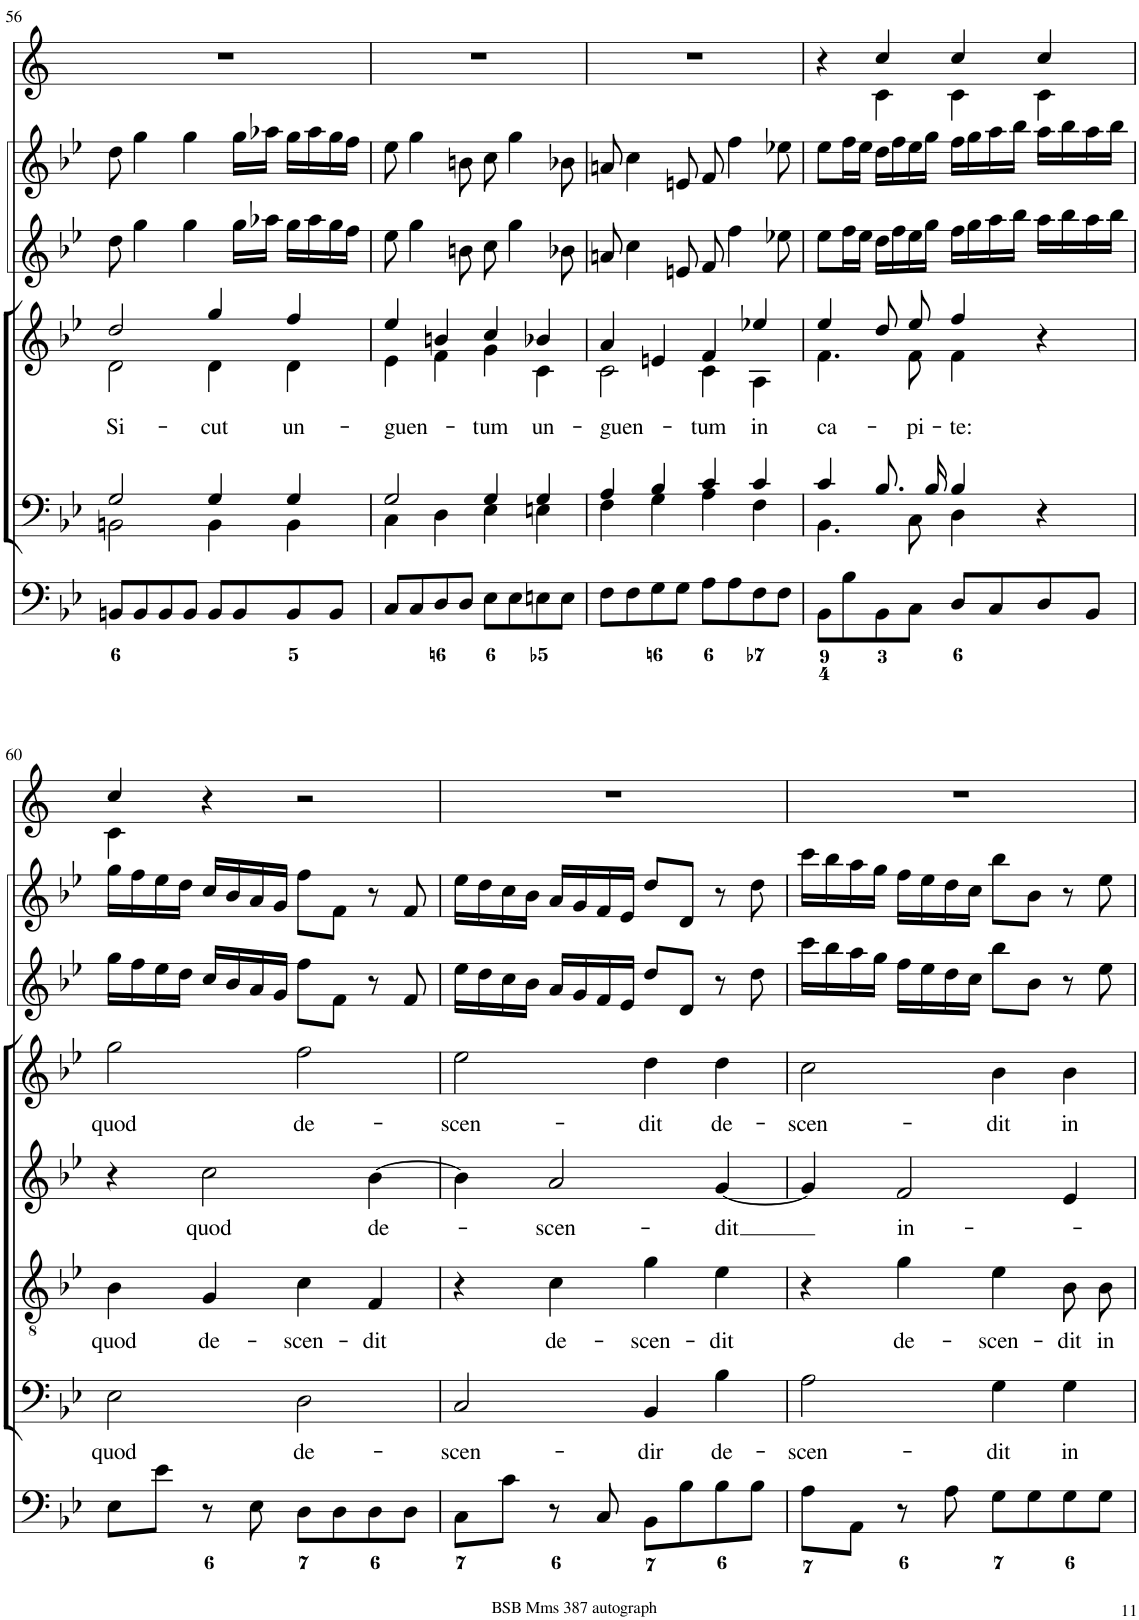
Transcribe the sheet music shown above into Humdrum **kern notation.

**kern	**kern	**text	**kern	**text	**kern	**text	**kern	**text	**kern	**kern	**kern
*part8	*part7	*part7	*part6	*part6	*part5	*part5	*part4	*part4	*part3	*part2	*part1
*staff8	*staff7	*staff7	*staff6	*staff6	*staff5	*staff5	*staff4	*staff4	*staff3	*staff2	*staff1
*I"Organ	*I"Voice	*	*I"Tenor	*	*I"Alto	*	*I"Voice	*	*I"Violin	*I"Violini	*I"Clarini in B[b]
*	*	*	*	*	*	*	*	*	*I'Vln	*I'Vln	*
!!LO:PB:g=z
*clefF4	*clefF4	*	*clefGv2	*	*clefG2	*	*clefG2	*	*clefG2	*clefG2	*clefG2
*	*	*	*	*	*	*	*	*	*	*	*Trd1c2
*k[b-e-]	*k[b-e-]	*	*k[b-e-]	*	*k[b-e-]	*	*k[b-e-]	*	*k[b-e-]	*k[b-e-]	*k[]
*M4/4	*M4/4	*	*M4/4	*	*M4/4	*	*M4/4	*	*M4/4	*M4/4	*M4/4
*met(c)	*met(c)	*	*met(c)	*	*met(c)	*	*met(c)	*	*met(c)	*met(c)	*met(c)
=56	=56	=56	=56	=56	=56	=56	=56	=56	=56	=56	=56
*	*^	*	*	*	*	*	*	*	*	*	*
!	!	!	!	!	!	!	!	!	!LO:LY:b	!	!	!
*	*	*	*	*	*	*	*	*^	*	*	*	*
8BBn/L	2G/	2BBn\	.	1r	.	1r	.	2dd/	2d\	Si-	8dd\	8dd\	1r
8BB/	.	.	.	.	.	.	.	.	.	.	4gg\	4gg\	.
8BB/	.	.	.	.	.	.	.	.	.	.	.	.	.
8BB/J	.	.	.	.	.	.	.	.	.	.	4gg\	4gg\	.
!	!	!	!	!	!	!	!	!	!	!LO:LY:b	!	!	!
8BB/L	4G/	4BB\	.	.	.	.	.	4gg/	4d\	-cut	.	.	.
8BB/	.	.	.	.	.	.	.	.	.	.	16gg\LL	16gg\LL	.
.	.	.	.	.	.	.	.	.	.	.	16aa-X\JJ	16aa-X\JJ	.
!	!	!	!	!	!	!	!	!	!	!LO:LY:b	!	!	!
8BB/	4G/	4BB\	.	.	.	.	.	4ff/	4d\	un-	16gg\LL	16gg\LL	.
.	.	.	.	.	.	.	.	.	.	.	16aa-\	16aa-\	.
8BB/J	.	.	.	.	.	.	.	.	.	.	16gg\	16gg\	.
.	.	.	.	.	.	.	.	.	.	.	16ff\JJ	16ff\JJ	.
=57	=57	=57	=57	=57	=57	=57	=57	=57	=57	=57	=57	=57	=57
!	!	!	!	!	!	!	!	!	!	!LO:LY:b	!	!	!
8C/L	2G/	4C\	.	1r	.	1r	.	4ee-/	4e-\	-guen-	8ee-\	8ee-\	1r
8C/	.	.	.	.	.	.	.	.	.	.	4gg\	4gg\	.
8D/	.	4D\	.	.	.	.	.	4bn/	4f\	.	.	.	.
8D/J	.	.	.	.	.	.	.	.	.	.	8bn\	8bn\	.
!	!	!	!	!	!	!	!	!	!	!LO:LY:b	!	!	!
8E-\L	4G/	4E-\	.	.	.	.	.	4cc/	4g\	-tum	8cc\	8cc\	.
8E-\	.	.	.	.	.	.	.	.	.	.	4gg\	4gg\	.
!	!	!	!	!	!	!	!	!	!	!LO:LY:b	!	!	!
8En\	4G/	4En\	.	.	.	.	.	4b-X/	4c\	un-	.	.	.
8E\J	.	.	.	.	.	.	.	.	.	.	8b-X\	8b-X\	.
=58	=58	=58	=58	=58	=58	=58	=58	=58	=58	=58	=58	=58	=58
!	!	!	!	!	!	!	!	!	!	!LO:LY:b	!	!	!
8F\L	4A/	4F\	.	1r	.	1r	.	4a/	2c\	-guen-	8an/	8an/	1r
8F\	.	.	.	.	.	.	.	.	.	.	4cc\	4cc\	.
8G\	4B-/	4G\	.	.	.	.	.	4en/	.	.	.	.	.
8G\J	.	.	.	.	.	.	.	.	.	.	8en/	8en/	.
!	!	!	!	!	!	!	!	!	!	!LO:LY:b	!	!	!
8A\L	4c/	4A\	.	.	.	.	.	4f/	4c\	-tum	8f/	8f/	.
8A\	.	.	.	.	.	.	.	.	.	.	4ff\	4ff\	.
!	!	!	!	!	!	!	!	!	!	!LO:LY:b	!	!	!
8F\	4c/	4F\	.	.	.	.	.	4ee-X/	4A\	in	.	.	.
8F\J	.	.	.	.	.	.	.	.	.	.	8ee-X\	8ee-X\	.
=59	=59	=59	=59	=59	=59	=59	=59	=59	=59	=59	=59	=59	=59
!	!	!	!	!	!	!	!	!	!	!LO:LY:b	!	!	!
*	*	*	*	*	*	*	*	*	*	*	*	*	*^
8BB-\L	4c/	4.BB-\	.	1r	.	1r	.	4ee-/	4.f\	ca-	8ee-\L	8ee-\L	4r	4ryy
8B-\	.	.	.	.	.	.	.	.	.	.	16ff\L	16ff\L	.	.
.	.	.	.	.	.	.	.	.	.	.	16ee-\JJ	16ee-\JJ	.	.
8BB-\	8.B-/L	.	.	.	.	.	.	8dd/L	.	.	16dd\LL	16dd\LL	4cc/	4c\
.	.	.	.	.	.	.	.	.	.	.	16ff\	16ff\	.	.
!	!	!	!	!	!	!	!	!	!	!LO:LY:b	!	!	!	!
8C\J	.	8C\	.	.	.	.	.	8ee-/J	8f\	-pi-	16ee-\	16ee-\	.	.
.	16B-/Jk	.	.	.	.	.	.	.	.	.	16gg\JJ	16gg\JJ	.	.
!	!	!	!	!	!	!	!	!	!	!LO:LY:b	!	!	!	!
8D/L	4B-/	4D\	.	.	.	.	.	4ff/	4f\	-te:	16ff\LL	16ff\LL	4cc/	4c\
.	.	.	.	.	.	.	.	.	.	.	16gg\	16gg\	.	.
8C/	.	.	.	.	.	.	.	.	.	.	16aa\	16aa\	.	.
.	.	.	.	.	.	.	.	.	.	.	16bb-\JJ	16bb-\JJ	.	.
8D/	4r	4ryy	.	.	.	.	.	4r	4ryy	.	16aa\LL	16aa\LL	4cc/	4c\
.	.	.	.	.	.	.	.	.	.	.	16bb-\	16bb-\	.	.
8BB-/J	.	.	.	.	.	.	.	.	.	.	16aa\	16aa\	.	.
.	.	.	.	.	.	.	.	.	.	.	16bb-\JJ	16bb-\JJ	.	.
*	*v	*v	*	*	*	*	*	*v	*v	*	*	*	*	*
!!LO:LB:g=z	!!
=60	=60	=60	=60	=60	=60	=60	=60	=60	=60	=60	=60	=60
!	!	!LO:LY:b	!	!LO:LY:b	!	!	!	!LO:LY:b	!	!	!	!
8E-\L	2E-\	quod	4B-\	quod	4r	.	2gg\	quod	16gg\LL	16gg\LL	4cc/	4c\
.	.	.	.	.	.	.	.	.	16ff\	16ff\	.	.
8e-\J	.	.	.	.	.	.	.	.	16ee-\	16ee-\	.	.
.	.	.	.	.	.	.	.	.	16dd\JJ	16dd\JJ	.	.
!	!	!	!	!LO:LY:b	!	!LO:LY:b	!	!	!	!	!	!
8r	.	.	4G/	de-	2cc\	quod	.	.	16cc/LL	16cc/LL	4r	2.ryy
.	.	.	.	.	.	.	.	.	16b-/	16b-/	.	.
8E-\	.	.	.	.	.	.	.	.	16a/	16a/	.	.
.	.	.	.	.	.	.	.	.	16g/JJ	16g/JJ	.	.
!	!	!LO:LY:b	!	!LO:LY:b	!	!	!	!LO:LY:b	!	!	!	!
8D\L	2D\	de-	4c\	-scen-	.	.	2ff\	de-	8ff\L	8ff\L	2r	.
8D\	.	.	.	.	.	.	.	.	8f\J	8f\J	.	.
!	!	!	!	!LO:LY:b	!	!LO:LY:b	!	!	!	!	!	!
8D\	.	.	4F/	-dit	[4b-\	de-	.	.	8r	8r	.	.
8D\J	.	.	.	.	.	.	.	.	8f/	8f/	.	.
*	*	*	*	*	*	*	*	*	*	*	*v	*v
=61	=61	=61	=61	=61	=61	=61	=61	=61	=61	=61	=61
!	!	!LO:LY:b	!	!	!	!	!	!LO:LY:b	!	!	!
8C\L	2C/	-scen-	4r	.	4b-\]	.	2ee-\	-scen-	16ee-\LL	16ee-\LL	1r
.	.	.	.	.	.	.	.	.	16dd\	16dd\	.
8c\J	.	.	.	.	.	.	.	.	16cc\	16cc\	.
.	.	.	.	.	.	.	.	.	16b-\JJ	16b-\JJ	.
!	!	!	!	!LO:LY:b	!	!LO:LY:b	!	!	!	!	!
8r	.	.	4c\	de-	2a/	-scen-	.	.	16a/LL	16a/LL	.
.	.	.	.	.	.	.	.	.	16g/	16g/	.
8C/	.	.	.	.	.	.	.	.	16f/	16f/	.
.	.	.	.	.	.	.	.	.	16e-/JJ	16e-/JJ	.
!	!	!LO:LY:b	!	!LO:LY:b	!	!	!	!LO:LY:b	!	!	!
8BB-\L	4BB-/	-dir	4g\	-scen-	.	.	4dd\	-dit	8dd/L	8dd/L	.
8B-\	.	.	.	.	.	.	.	.	8d/J	8d/J	.
!	!	!LO:LY:b	!	!LO:LY:b	!	!LO:LY:b	!	!LO:LY:b	!	!	!
8B-\	4B-\	de-	4e-\	-dit	[4g/	-dit	4dd\	de-	8r	8r	.
8B-\J	.	.	.	.	.	.	.	.	8dd\	8dd\	.
=62	=62	=62	=62	=62	=62	=62	=62	=62	=62	=62	=62
!	!	!LO:LY:b	!	!	!	!	!	!LO:LY:b	!	!	!
8A\L	2A\	-scen-	4r	.	4g/]	.	2cc\	-scen-	16ccc\LL	16ccc\LL	1r
.	.	.	.	.	.	.	.	.	16bb-\	16bb-\	.
8AA\J	.	.	.	.	.	.	.	.	16aa\	16aa\	.
.	.	.	.	.	.	.	.	.	16gg\JJ	16gg\JJ	.
!	!	!	!	!LO:LY:b	!	!LO:LY:b	!	!	!	!	!
8r	.	.	4g\	de-	2f/	in-	.	.	16ff\LL	16ff\LL	.
.	.	.	.	.	.	.	.	.	16ee-\	16ee-\	.
8A\	.	.	.	.	.	.	.	.	16dd\	16dd\	.
.	.	.	.	.	.	.	.	.	16cc\JJ	16cc\JJ	.
!	!	!LO:LY:b	!	!LO:LY:b	!	!	!	!LO:LY:b	!	!	!
8G\L	4G\	-dit	4e-\	-scen-	.	.	4b-\	-dit	8bb-\L	8bb-\L	.
8G\	.	.	.	.	.	.	.	.	8b-\J	8b-\J	.
!	!	!LO:LY:b	!	!LO:LY:b	!	!	!	!LO:LY:b	!	!	!
8G\	4G\	in	8B-\L	-dit	4e-/	.	4b-\	in	8r	8r	.
!	!	!	!	!LO:LY:b	!	!	!	!	!	!	!
8G\J	.	.	8B-\J	in	.	.	.	.	8ee-\	8ee-\	.
=	=	=	=	=	=	=	=	=	=	=	=
*-	*-	*-	*-	*-	*-	*-	*-	*-	*-	*-	*-
